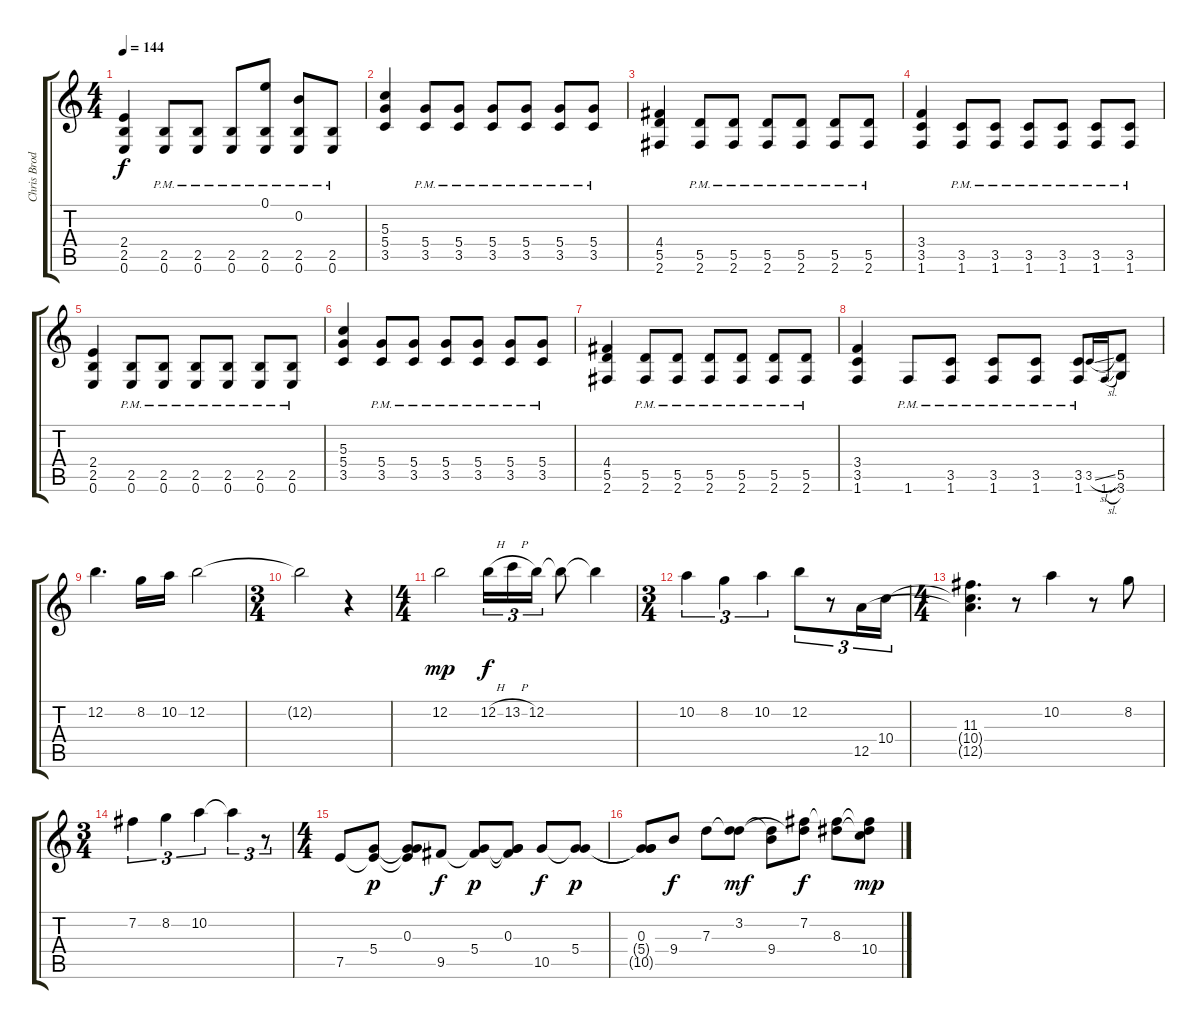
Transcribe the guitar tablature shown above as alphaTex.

\track ("Chris Broderick" "Chris Brod") {instrument distortionguitar}
\staff {score tabs}
\tuning (E4 B3 G3 D3 A2 E2) {hide}
\ts (4 4)
\tempo 144
\clef g2
\ks c
(2.4 2.5 0.6).4{dy f} (2.5{pm} 0.6{pm}).8 (2.5{pm} 0.6).8 (2.5{pm} 0.6{pm}).8 (0.1 2.5{pm} 0.6{pm}).8 (0.2 2.5{pm} 0.6{pm}).8 (2.5{pm} 0.6{pm}).8 |
(5.3 5.4 3.5).4 (5.4{pm} 3.5{pm}).8 (5.4{pm} 3.5{pm}).8 (5.4{pm} 3.5{pm}).8 (5.4{pm} 3.5{pm}).8 (5.4{pm} 3.5{pm}).8 (5.4{pm} 3.5{pm}).8 |
(4.4 5.5 2.6).4 (5.5{pm} 2.6{pm}).8 (5.5{pm} 2.6{pm}).8 (5.5{pm} 2.6{pm}).8 (5.5{pm} 2.6{pm}).8 (5.5{pm} 2.6{pm}).8 (5.5{pm} 2.6{pm}).8 |
(3.4 3.5 1.6).4 (3.5{pm} 1.6{pm}).8 (3.5{pm} 1.6{pm}).8 (3.5{pm} 1.6{pm}).8 (3.5{pm} 1.6{pm}).8 (3.5{pm} 1.6{pm}).8 (3.5{pm} 1.6{pm}).8 |
(2.4 2.5 0.6).4 (2.5{pm} 0.6{pm}).8 (2.5{pm} 0.6).8 (2.5{pm} 0.6{pm}).8 (2.5{pm} 0.6{pm}).8 (2.5{pm} 0.6{pm}).8 (2.5{pm} 0.6{pm}).8 |
(5.3 5.4 3.5).4 (5.4{pm} 3.5{pm}).8 (5.4{pm} 3.5{pm}).8 (5.4{pm} 3.5{pm}).8 (5.4{pm} 3.5{pm}).8 (5.4{pm} 3.5{pm}).8 (5.4{pm} 3.5{pm}).8 |
(4.4 5.5 2.6).4 (5.5{pm} 2.6{pm}).8 (5.5{pm} 2.6{pm}).8 (5.5{pm} 2.6{pm}).8 (5.5{pm} 2.6{pm}).8 (5.5{pm} 2.6{pm}).8 (5.5{pm} 2.6{pm}).8 |
(3.4 3.5 1.6).4 1.6{pm}.8 (3.5{pm} 1.6{pm}).8 (3.5{pm} 1.6{pm}).8 (3.5{pm} 1.6{pm}).8 (3.5{pm} 1.6{pm}).8 3.5{sl}.16{gr onbeat} 1.6{sl}.16{gr onbeat} (5.5 3.6).8 |
12.2.4{d volume 16 instrument acousticguitarsteel} 8.2.16 10.2.16 12.2.2 |
\ts (3 4)
12.2{t}.2 r.4 |
\ts (4 4)
12.2.2{dy mp} 12.2{h}.16{tu (3 2) dy f} 13.2{h}.16{tu (3 2)} 12.2.16{tu (3 2)} 12.2{t}.8 12.2{t}.4 |
\ts (3 4)
10.2.4{tu (3 2)} 8.2.4{tu (3 2)} 10.2.4{tu (3 2)} 12.2.8{tu (3 2)} r.8{tu (3 2)} 12.5.16{tu (3 2)} 10.4.16{tu (3 2)} |
\ts (4 4)
(11.3 10.4{t} 12.5{t}).4{d} r.8 10.2.4 r.8 8.2.8 |
\ts (3 4)
7.2.4{tu (3 2)} 8.2.4{tu (3 2)} 10.2.4{tu (3 2)} 10.2{t}.4{tu (3 2)} r.8{tu (3 2)} |
\ts (4 4)
7.5.8 (5.4 7.5{t}).8{dy p} (0.3 5.4{t} 7.5{t}).8 9.5.8{dy f} (5.4 9.5{t}).8{dy p} (0.3 5.4{t} 9.5{t}).8 10.5.8{dy f} (5.4 10.5{t}).8{dy p} |
(0.3 5.4{t} 10.5{t}).8 9.4.8{dy f} 7.3.8 (3.2 7.3{t}).8{dy mf} (3.2{t} 9.4).8 (7.2 7.3{t}).8{dy f} (7.2{t} 8.3).8 (7.2{t} 8.3{t} 10.4).8{dy mp}
